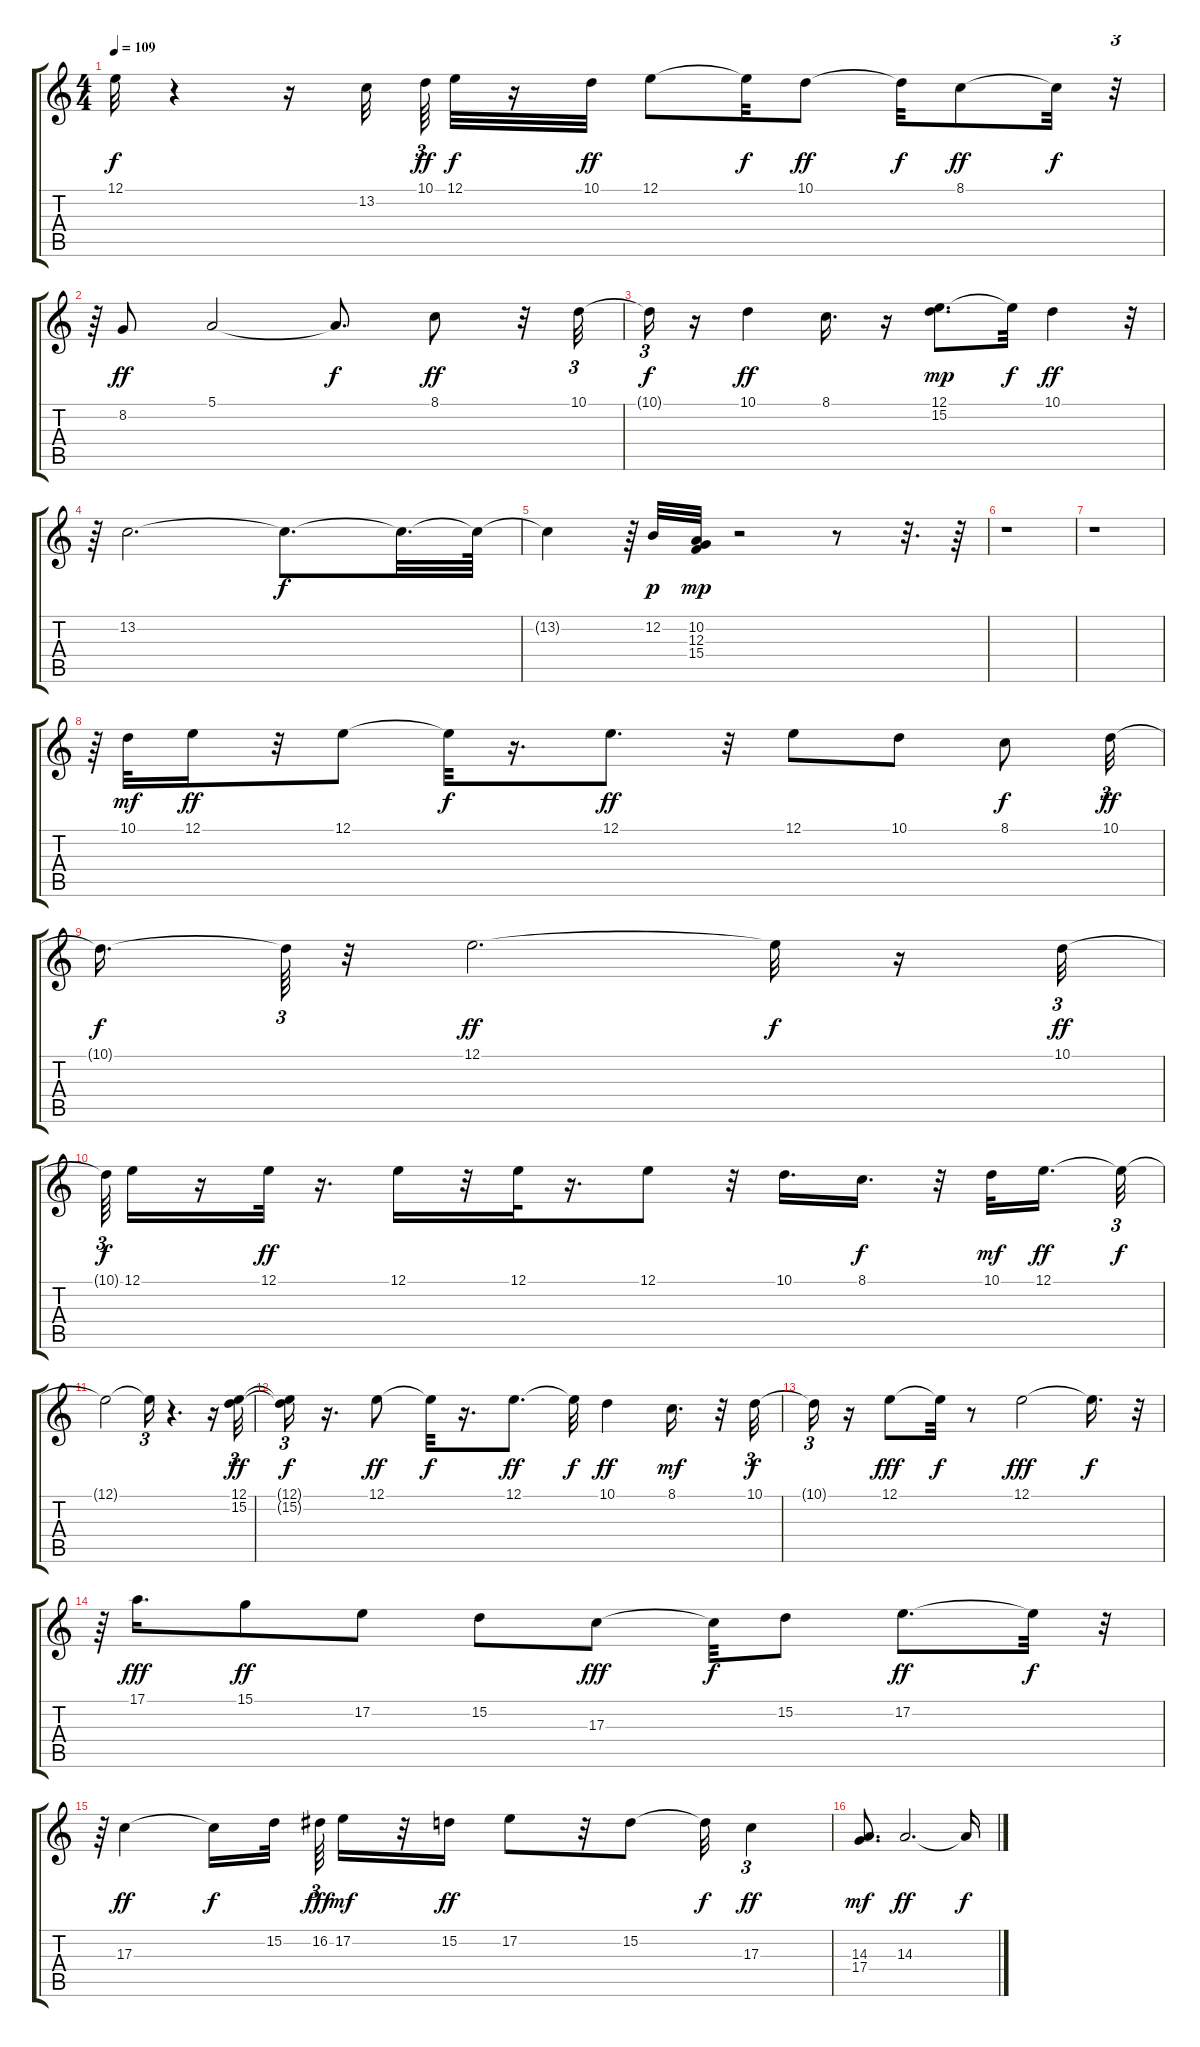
\track "" {instrument harmonica}
\staff {score tabs}
\tuning (E4 B3 G3 D3 A2 E2) {hide}
\ts (4 4)
\tempo 109
\clef g2
\ks c
12.1{t}.32{dy f} r.4 r.16 13.2.32{beam splitsecondary} 10.1.64{tu (3 2) dy ff} 12.1.32{dy f} r.16 10.1.32{dy ff} 12.1.8 12.1{t}.32{dy f} 10.1.8{dy ff} 10.1{t}.32{dy f} 8.1.8{dy ff} 8.1{t}.32{dy f} r.32{tu (3 2)} |
r.64{tu (3 2)} 8.2.8{dy ff} 5.1.2 5.1{t}.8{d dy f} 8.1.8{dy ff} r.32 10.1.32{tu (3 2)} |
10.1{t}.16{tu (3 2) dy f} r.16 10.1.4{dy ff} 8.1.16{d} r.16 (12.1 15.2).8{d dy mp} 12.1{t}.32{dy f} 10.1.4{dy ff} r.32{tu (3 2)} |
r.64{tu (3 2)} 13.2.2{d} 13.2{t}.8{d dy f} 13.2{t}.32{d} 13.2{t}.64 |
13.2{t}.4 r.64{tu (3 2)} 12.2.32{dy p} (10.2 12.3 15.4).32{dy mp} r.2 r.8 r.32{d} r.64 |
r.1 |
r.1 |
r.64{tu (3 2)} 10.1.32{dy mf} 12.1.16{dy ff} r.32 12.1.8 12.1{t}.32{dy f} r.16{d} 12.1.8{d dy ff} r.32 12.1.8 10.1.8 8.1.8{dy f} 10.1.32{tu (3 2) dy ff} |
10.1{t}.16{d dy f} 10.1{t}.64{tu (3 2)} r.32 12.1.2{d dy ff} 12.1{t}.32{dy f} r.16 10.1.32{tu (3 2) dy ff} |
10.1{t}.64{tu (3 2) dy f} 12.1.16 r.16 12.1.32{dy ff} r.16{d} 12.1.16 r.32 12.1.32 r.16{d} 12.1.8 r.32 10.1.16{d} 8.1.16{d dy f} r.32 10.1.32{dy mf} 12.1.16{d dy ff beam splitsecondary} 12.1{t}.32{tu (3 2) dy f} |
12.1{t}.2 12.1{t}.16{tu (3 2)} r.4{d} r.16 (12.1 15.2).32{tu (3 2) dy ff} |
(12.1{t} 15.2{t}).16{tu (3 2) dy f} r.16{d} 12.1.8{dy ff} 12.1{t}.32{dy f} r.16{d} 12.1.8{d dy ff} 12.1{t}.32{dy f} 10.1.4{dy ff} 8.1.16{d dy mf} r.32 10.1.32{tu (3 2) dy f} |
10.1{t}.16{tu (3 2)} r.16 12.1.8{dy fff} 12.1{t}.32{dy f} r.8 12.1.2{dy fff} 12.1{t}.16{d dy f} r.32{tu (3 2)} |
r.64{tu (3 2)} 17.1.16{d dy fff} 15.1.8{dy ff} 17.2.8 15.2.8 17.3.8{dy fff} 17.3{t}.32{dy f} 15.2.8 17.2.8{d dy ff} 17.2{t}.32{dy f} r.32{tu (3 2)} |
r.64{tu (3 2)} 17.3.4{dy ff} 17.3{t}.16{dy f} 15.2.32{beam splitsecondary} 16.2.64{tu (3 2) dy fff} 17.2.16{dy mf} r.32 15.2.16{dy ff} 17.2.8 r.32 15.2.8 15.2{t}.32{dy f} 17.3.4{tu (3 2) dy ff} |
(14.3 17.4).8{d dy mf} 14.3.2{d dy ff} 14.3{t}.16{dy f}
